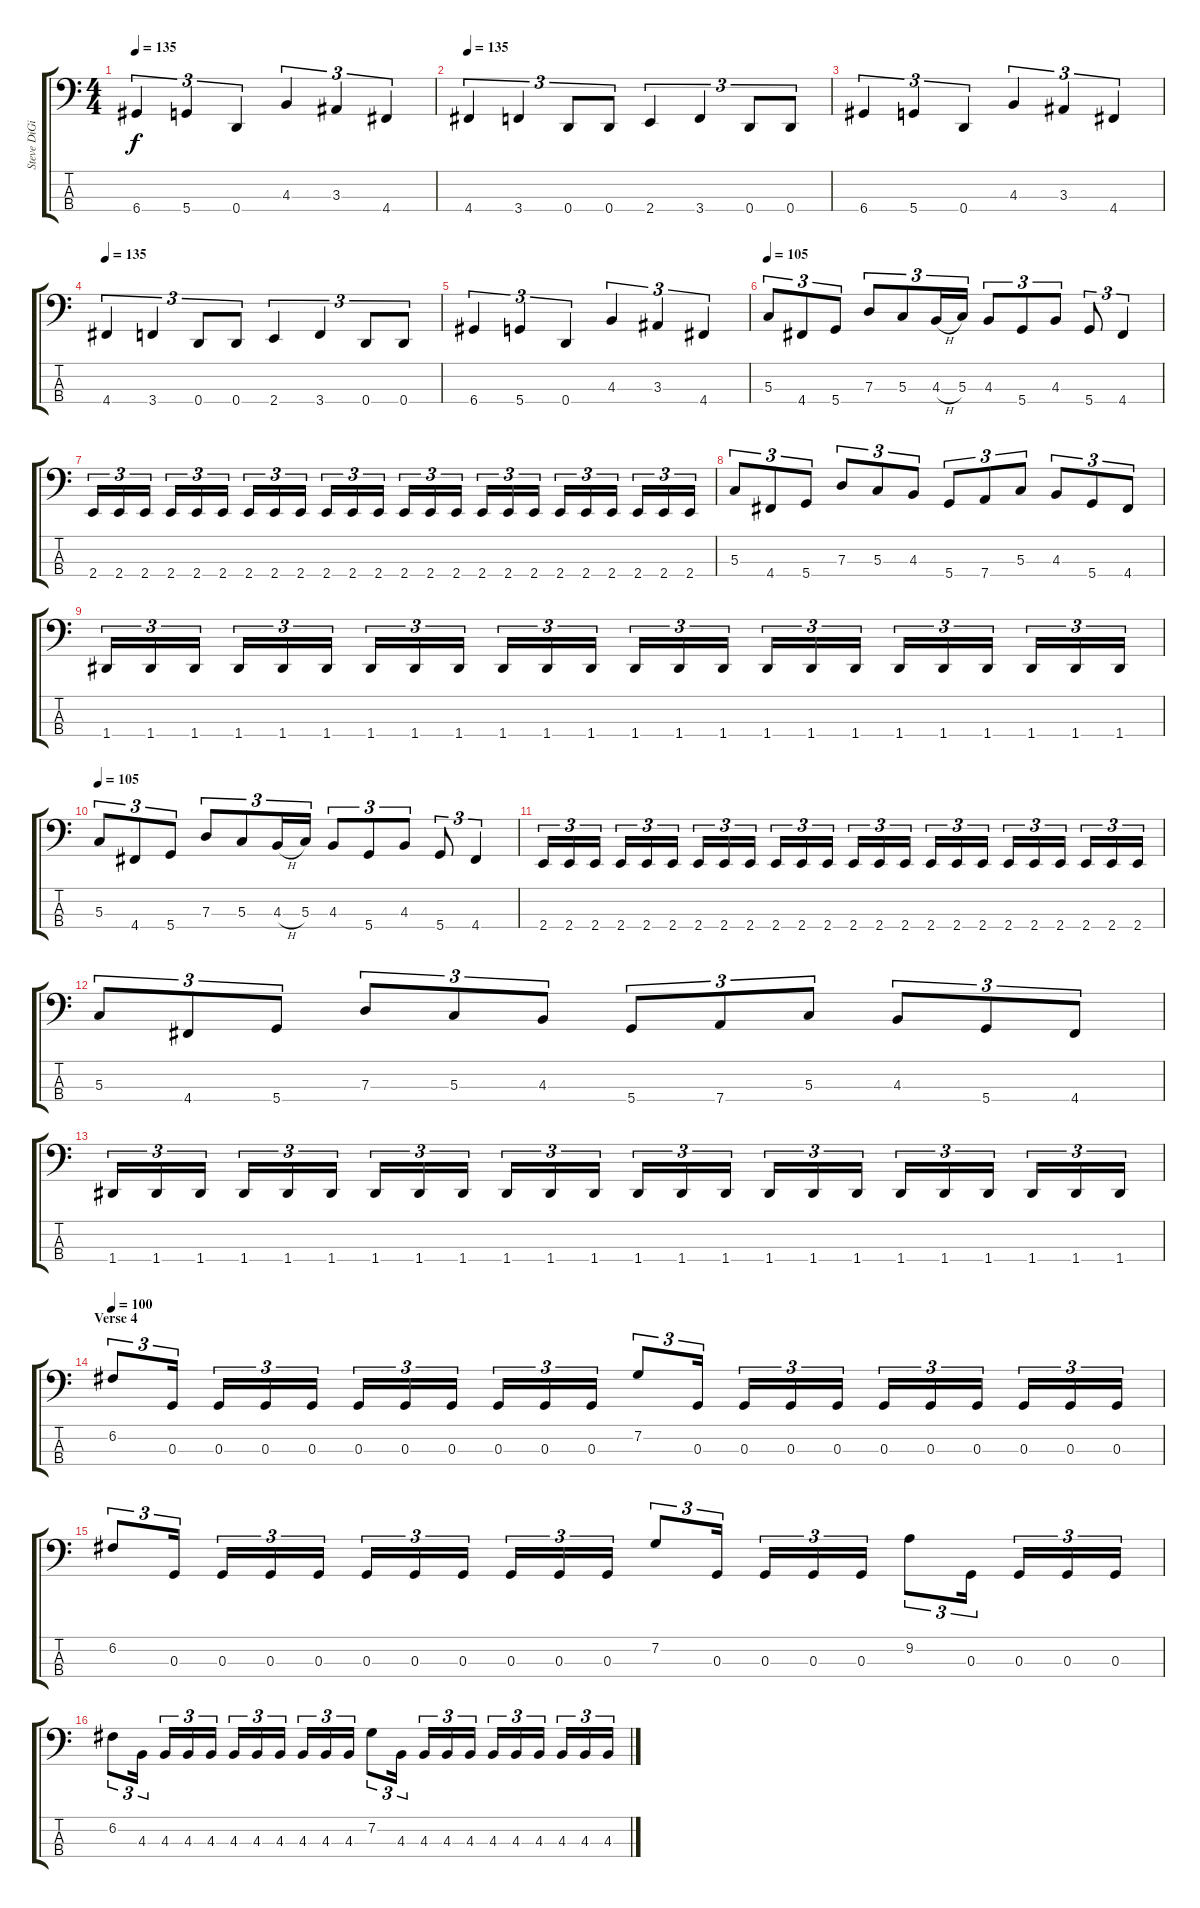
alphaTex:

\track ("Steve DiGiorgio" "Steve DiGi") {instrument fretlessbass}
\staff {score tabs}
\tuning (F2 C2 G1 D1) {hide}
\ts (4 4)
\tempo 135
\clef f4
\ks c
6.4.4{tu (3 2) dy f} 5.4.4{tu (3 2)} 0.4.4{tu (3 2)} 4.3.4{tu (3 2)} 3.3.4{tu (3 2)} 4.4.4{tu (3 2)} |
\tempo 135
4.4.4{tu (3 2)} 3.4.4{tu (3 2)} 0.4.8{tu (3 2)} 0.4.8{tu (3 2)} 2.4.4{tu (3 2)} 3.4.4{tu (3 2)} 0.4.8{tu (3 2)} 0.4.8{tu (3 2)} |
6.4.4{tu (3 2)} 5.4.4{tu (3 2)} 0.4.4{tu (3 2)} 4.3.4{tu (3 2)} 3.3.4{tu (3 2)} 4.4.4{tu (3 2)} |
\tempo 135
4.4.4{tu (3 2)} 3.4.4{tu (3 2)} 0.4.8{tu (3 2)} 0.4.8{tu (3 2)} 2.4.4{tu (3 2)} 3.4.4{tu (3 2)} 0.4.8{tu (3 2)} 0.4.8{tu (3 2)} |
6.4.4{tu (3 2)} 5.4.4{tu (3 2)} 0.4.4{tu (3 2)} 4.3.4{tu (3 2)} 3.3.4{tu (3 2)} 4.4.4{tu (3 2)} |
\tempo 105
5.3.8{tu (3 2)} 4.4.8{tu (3 2)} 5.4.8{tu (3 2)} 7.3.8{tu (3 2)} 5.3.8{tu (3 2)} 4.3{h}.16{tu (3 2)} 5.3.16{tu (3 2)} 4.3.8{tu (3 2)} 5.4.8{tu (3 2)} 4.3.8{tu (3 2)} 5.4.8{tu (3 2)} 4.4.4{tu (3 2)} |
2.4.16{tu (3 2)} 2.4.16{tu (3 2)} 2.4.16{tu (3 2)} 2.4.16{tu (3 2)} 2.4.16{tu (3 2)} 2.4.16{tu (3 2)} 2.4.16{tu (3 2)} 2.4.16{tu (3 2)} 2.4.16{tu (3 2)} 2.4.16{tu (3 2)} 2.4.16{tu (3 2)} 2.4.16{tu (3 2)} 2.4.16{tu (3 2)} 2.4.16{tu (3 2)} 2.4.16{tu (3 2)} 2.4.16{tu (3 2)} 2.4.16{tu (3 2)} 2.4.16{tu (3 2)} 2.4.16{tu (3 2)} 2.4.16{tu (3 2)} 2.4.16{tu (3 2)} 2.4.16{tu (3 2)} 2.4.16{tu (3 2)} 2.4.16{tu (3 2)} |
5.3.8{tu (3 2)} 4.4.8{tu (3 2)} 5.4.8{tu (3 2)} 7.3.8{tu (3 2)} 5.3.8{tu (3 2)} 4.3.8{tu (3 2)} 5.4.8{tu (3 2)} 7.4.8{tu (3 2)} 5.3.8{tu (3 2)} 4.3.8{tu (3 2)} 5.4.8{tu (3 2)} 4.4.8{tu (3 2)} |
1.4.16{tu (3 2)} 1.4.16{tu (3 2)} 1.4.16{tu (3 2)} 1.4.16{tu (3 2)} 1.4.16{tu (3 2)} 1.4.16{tu (3 2)} 1.4.16{tu (3 2)} 1.4.16{tu (3 2)} 1.4.16{tu (3 2)} 1.4.16{tu (3 2)} 1.4.16{tu (3 2)} 1.4.16{tu (3 2)} 1.4.16{tu (3 2)} 1.4.16{tu (3 2)} 1.4.16{tu (3 2)} 1.4.16{tu (3 2)} 1.4.16{tu (3 2)} 1.4.16{tu (3 2)} 1.4.16{tu (3 2)} 1.4.16{tu (3 2)} 1.4.16{tu (3 2)} 1.4.16{tu (3 2)} 1.4.16{tu (3 2)} 1.4.16{tu (3 2)} |
\tempo 105
5.3.8{tu (3 2)} 4.4.8{tu (3 2)} 5.4.8{tu (3 2)} 7.3.8{tu (3 2)} 5.3.8{tu (3 2)} 4.3{h}.16{tu (3 2)} 5.3.16{tu (3 2)} 4.3.8{tu (3 2)} 5.4.8{tu (3 2)} 4.3.8{tu (3 2)} 5.4.8{tu (3 2)} 4.4.4{tu (3 2)} |
2.4.16{tu (3 2)} 2.4.16{tu (3 2)} 2.4.16{tu (3 2)} 2.4.16{tu (3 2)} 2.4.16{tu (3 2)} 2.4.16{tu (3 2)} 2.4.16{tu (3 2)} 2.4.16{tu (3 2)} 2.4.16{tu (3 2)} 2.4.16{tu (3 2)} 2.4.16{tu (3 2)} 2.4.16{tu (3 2)} 2.4.16{tu (3 2)} 2.4.16{tu (3 2)} 2.4.16{tu (3 2)} 2.4.16{tu (3 2)} 2.4.16{tu (3 2)} 2.4.16{tu (3 2)} 2.4.16{tu (3 2)} 2.4.16{tu (3 2)} 2.4.16{tu (3 2)} 2.4.16{tu (3 2)} 2.4.16{tu (3 2)} 2.4.16{tu (3 2)} |
5.3.8{tu (3 2)} 4.4.8{tu (3 2)} 5.4.8{tu (3 2)} 7.3.8{tu (3 2)} 5.3.8{tu (3 2)} 4.3.8{tu (3 2)} 5.4.8{tu (3 2)} 7.4.8{tu (3 2)} 5.3.8{tu (3 2)} 4.3.8{tu (3 2)} 5.4.8{tu (3 2)} 4.4.8{tu (3 2)} |
1.4.16{tu (3 2)} 1.4.16{tu (3 2)} 1.4.16{tu (3 2)} 1.4.16{tu (3 2)} 1.4.16{tu (3 2)} 1.4.16{tu (3 2)} 1.4.16{tu (3 2)} 1.4.16{tu (3 2)} 1.4.16{tu (3 2)} 1.4.16{tu (3 2)} 1.4.16{tu (3 2)} 1.4.16{tu (3 2)} 1.4.16{tu (3 2)} 1.4.16{tu (3 2)} 1.4.16{tu (3 2)} 1.4.16{tu (3 2)} 1.4.16{tu (3 2)} 1.4.16{tu (3 2)} 1.4.16{tu (3 2)} 1.4.16{tu (3 2)} 1.4.16{tu (3 2)} 1.4.16{tu (3 2)} 1.4.16{tu (3 2)} 1.4.16{tu (3 2)} |
\section ("" "Verse 4")
\tempo 100
6.2.8{tu (3 2)} 0.3.16{tu (3 2)} 0.3.16{tu (3 2)} 0.3.16{tu (3 2)} 0.3.16{tu (3 2)} 0.3.16{tu (3 2)} 0.3.16{tu (3 2)} 0.3.16{tu (3 2)} 0.3.16{tu (3 2)} 0.3.16{tu (3 2)} 0.3.16{tu (3 2)} 7.2.8{tu (3 2)} 0.3.16{tu (3 2)} 0.3.16{tu (3 2)} 0.3.16{tu (3 2)} 0.3.16{tu (3 2)} 0.3.16{tu (3 2)} 0.3.16{tu (3 2)} 0.3.16{tu (3 2)} 0.3.16{tu (3 2)} 0.3.16{tu (3 2)} 0.3.16{tu (3 2)} |
6.2.8{tu (3 2)} 0.3.16{tu (3 2)} 0.3.16{tu (3 2)} 0.3.16{tu (3 2)} 0.3.16{tu (3 2)} 0.3.16{tu (3 2)} 0.3.16{tu (3 2)} 0.3.16{tu (3 2)} 0.3.16{tu (3 2)} 0.3.16{tu (3 2)} 0.3.16{tu (3 2)} 7.2.8{tu (3 2)} 0.3.16{tu (3 2)} 0.3.16{tu (3 2)} 0.3.16{tu (3 2)} 0.3.16{tu (3 2)} 9.2.8{tu (3 2)} 0.3.16{tu (3 2)} 0.3.16{tu (3 2)} 0.3.16{tu (3 2)} 0.3.16{tu (3 2)} |
6.2.8{tu (3 2)} 4.3.16{tu (3 2)} 4.3.16{tu (3 2)} 4.3.16{tu (3 2)} 4.3.16{tu (3 2)} 4.3.16{tu (3 2)} 4.3.16{tu (3 2)} 4.3.16{tu (3 2)} 4.3.16{tu (3 2)} 4.3.16{tu (3 2)} 4.3.16{tu (3 2)} 7.2.8{tu (3 2)} 4.3.16{tu (3 2)} 4.3.16{tu (3 2)} 4.3.16{tu (3 2)} 4.3.16{tu (3 2)} 4.3.16{tu (3 2)} 4.3.16{tu (3 2)} 4.3.16{tu (3 2)} 4.3.16{tu (3 2)} 4.3.16{tu (3 2)} 4.3.16{tu (3 2)}
